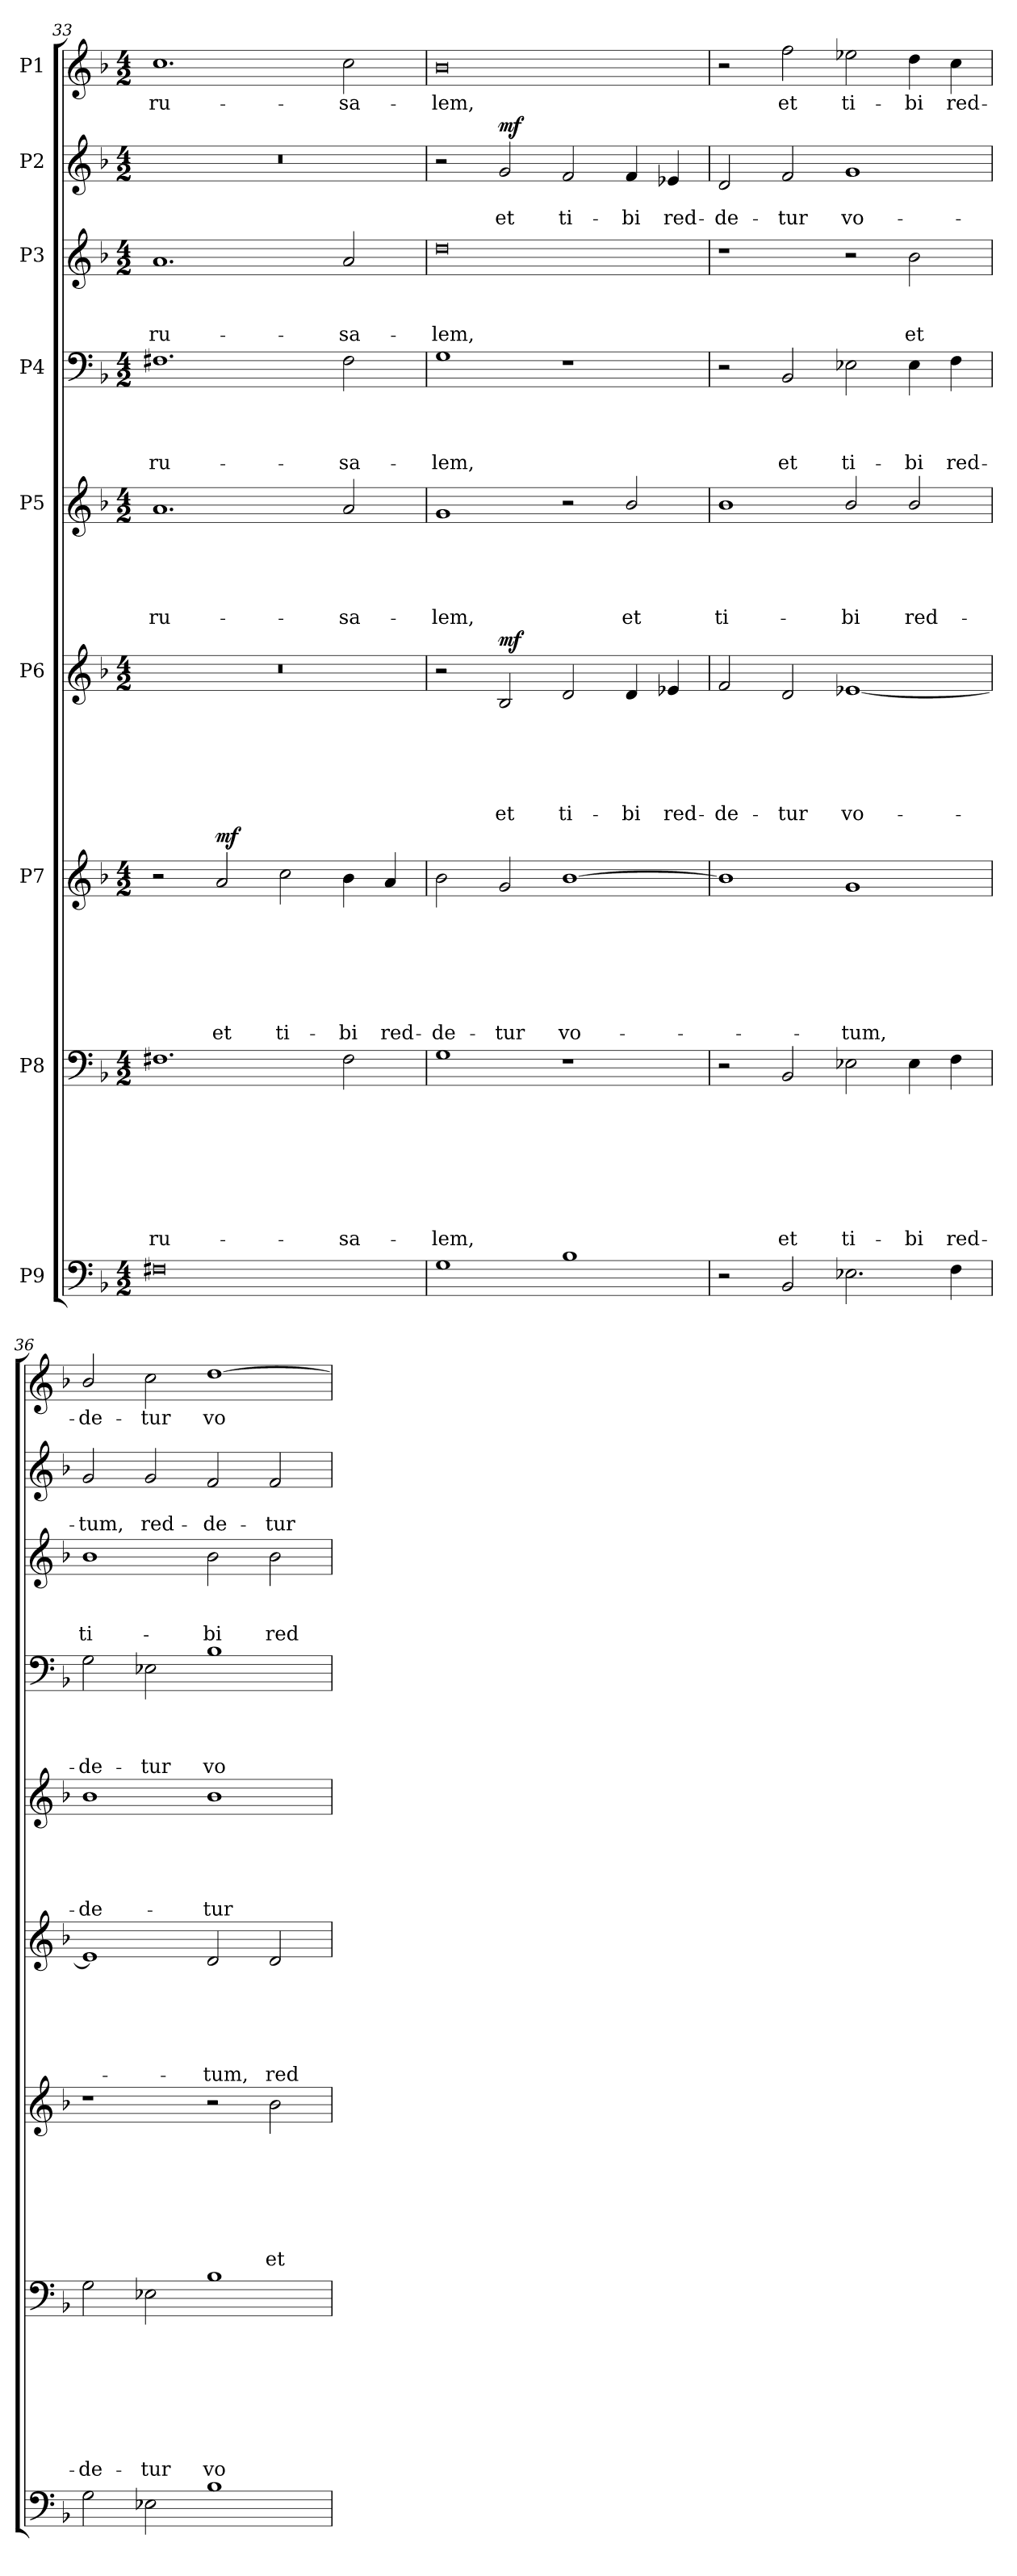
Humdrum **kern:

**kern	**kern	**text	**text	**text	**text	**text	**text	**text	**text	**kern	**text	**text	**text	**text	**text	**text	**text	**dynam	**kern	**text	**text	**text	**text	**text	**text	**dynam	**kern	**text	**text	**text	**text	**text	**kern	**text	**text	**text	**text	**kern	**text	**text	**text	**kern	**text	**text	**dynam	**kern	**text
*part9	*part8	*part8	*part8	*part8	*part8	*part8	*part8	*part8	*part8	*part7	*part7	*part7	*part7	*part7	*part7	*part7	*part7	*part7	*part6	*part6	*part6	*part6	*part6	*part6	*part6	*part6	*part5	*part5	*part5	*part5	*part5	*part5	*part4	*part4	*part4	*part4	*part4	*part3	*part3	*part3	*part3	*part2	*part2	*part2	*part2	*part1	*part1
*staff9	*staff8	*staff8	*staff8	*staff8	*staff8	*staff8	*staff8	*staff8	*staff8	*staff7	*staff7	*staff7	*staff7	*staff7	*staff7	*staff7	*staff7	*staff7	*staff6	*staff6	*staff6	*staff6	*staff6	*staff6	*staff6	*staff6	*staff5	*staff5	*staff5	*staff5	*staff5	*staff5	*staff4	*staff4	*staff4	*staff4	*staff4	*staff3	*staff3	*staff3	*staff3	*staff2	*staff2	*staff2	*staff2	*staff1	*staff1
*I"P9	*I"P8	*	*	*	*	*	*	*	*	*I"P7	*	*	*	*	*	*	*	*	*I"P6	*	*	*	*	*	*	*	*I"P5	*	*	*	*	*	*I"P4	*	*	*	*	*I"P3	*	*	*	*I"P2	*	*	*	*I"P1	*
!!LO:PB:g=z
*clefF4	*clefF4	*	*	*	*	*	*	*	*	*clefG2	*	*	*	*	*	*	*	*	*clefG2	*	*	*	*	*	*	*	*clefG2	*	*	*	*	*	*clefF4	*	*	*	*	*clefG2	*	*	*	*clefG2	*	*	*	*clefG2	*
*	*	*	*	*	*	*	*	*	*	*ITrd7c12	*	*	*	*	*	*	*	*	*	*	*	*	*	*	*	*	*	*	*	*	*	*	*	*	*	*	*	*ITrd7c12	*	*	*	*	*	*	*	*	*
*k[b-]	*k[b-]	*	*	*	*	*	*	*	*	*k[b-]	*	*	*	*	*	*	*	*	*k[b-]	*	*	*	*	*	*	*	*k[b-]	*	*	*	*	*	*k[b-]	*	*	*	*	*k[b-]	*	*	*	*k[b-]	*	*	*	*k[b-]	*
*F:	*F:	*	*	*	*	*	*	*	*	*F:	*	*	*	*	*	*	*	*	*F:	*	*	*	*	*	*	*	*F:	*	*	*	*	*	*F:	*	*	*	*	*F:	*	*	*	*F:	*	*	*	*F:	*
*M4/2	*M4/2	*	*	*	*	*	*	*	*	*M4/2	*	*	*	*	*	*	*	*	*M4/2	*	*	*	*	*	*	*	*M4/2	*	*	*	*	*	*M4/2	*	*	*	*	*M4/2	*	*	*	*M4/2	*	*	*	*M4/2	*
=33	=33	=33	=33	=33	=33	=33	=33	=33	=33	=33	=33	=33	=33	=33	=33	=33	=33	=33	=33	=33	=33	=33	=33	=33	=33	=33	=33	=33	=33	=33	=33	=33	=33	=33	=33	=33	=33	=33	=33	=33	=33	=33	=33	=33	=33	=33	=33
!	!	!	!	!	!	!	!	!	!LO:LY:b	!	!	!	!	!	!	!	!	!	!LO:N:vis=1	!	!	!	!	!	!	!	!	!	!	!	!	!LO:LY:b	!	!	!	!	!LO:LY:b	!	!	!	!LO:LY:b	!LO:N:vis=1	!	!	!	!	!LO:LY:b
0F#X	1.F#X	.	.	.	.	.	.	.	-ru-	2r	.	.	.	.	.	.	.	.	0r	.	.	.	.	.	.	.	1.a	.	.	.	.	-ru-	1.F#X	.	.	.	-ru-	1.A	.	.	-ru-	0r	.	.	.	1.cc	-ru-
!	!	!	!	!	!	!	!	!	!	!	!	!	!	!	!	!	!LO:LY:b	!LO:DY:a	!	!	!	!	!	!	!	!	!	!	!	!	!	!	!	!	!	!	!	!	!	!	!	!	!	!	!	!	!
.	.	.	.	.	.	.	.	.	.	2A/	.	.	.	.	.	.	et	mf	.	.	.	.	.	.	.	.	.	.	.	.	.	.	.	.	.	.	.	.	.	.	.	.	.	.	.	.	.
!	!	!	!	!	!	!	!	!	!	!	!	!	!	!	!	!	!LO:LY:b	!	!	!	!	!	!	!	!	!	!	!	!	!	!	!	!	!	!	!	!	!	!	!	!	!	!	!	!	!	!
.	.	.	.	.	.	.	.	.	.	2c\	.	.	.	.	.	.	ti-	.	.	.	.	.	.	.	.	.	.	.	.	.	.	.	.	.	.	.	.	.	.	.	.	.	.	.	.	.	.
!	!	!	!	!	!	!	!	!	!LO:LY:b	!	!	!	!	!	!	!	!LO:LY:b	!	!	!	!	!	!	!	!	!	!	!	!	!	!	!LO:LY:b	!	!	!	!	!LO:LY:b	!	!	!	!LO:LY:b	!	!	!	!	!	!LO:LY:b
.	2F#\	.	.	.	.	.	.	.	-sa-	4B-\	.	.	.	.	.	.	-bi	.	.	.	.	.	.	.	.	.	2a/	.	.	.	.	-sa-	2F#\	.	.	.	-sa-	2A/	.	.	-sa-	.	.	.	.	2cc\	-sa-
!	!	!	!	!	!	!	!	!	!	!	!	!	!	!	!	!	!LO:LY:b	!	!	!	!	!	!	!	!	!	!	!	!	!	!	!	!	!	!	!	!	!	!	!	!	!	!	!	!	!	!
.	.	.	.	.	.	.	.	.	.	4A/	.	.	.	.	.	.	red-	.	.	.	.	.	.	.	.	.	.	.	.	.	.	.	.	.	.	.	.	.	.	.	.	.	.	.	.	.	.
=34	=34	=34	=34	=34	=34	=34	=34	=34	=34	=34	=34	=34	=34	=34	=34	=34	=34	=34	=34	=34	=34	=34	=34	=34	=34	=34	=34	=34	=34	=34	=34	=34	=34	=34	=34	=34	=34	=34	=34	=34	=34	=34	=34	=34	=34	=34	=34
!	!	!	!	!	!	!	!	!	!LO:LY:b	!	!	!	!	!	!	!	!LO:LY:b	!	!	!	!	!	!	!	!	!	!	!	!	!	!	!LO:LY:b	!	!	!	!	!LO:LY:b	!	!	!	!LO:LY:b	!	!	!	!	!	!LO:LY:b
1G	1G	.	.	.	.	.	.	.	-lem,	2B-\	.	.	.	.	.	.	-de-	.	2r	.	.	.	.	.	.	.	1g	.	.	.	.	-lem,	1G	.	.	.	-lem,	0d	.	.	-lem,	2r	.	.	.	0b-	-lem,
!	!	!	!	!	!	!	!	!	!	!	!	!	!	!	!	!	!LO:LY:b	!	!	!	!	!	!	!	!LO:LY:b	!LO:DY:a	!	!	!	!	!	!	!	!	!	!	!	!	!	!	!	!	!	!LO:LY:b	!LO:DY:a	!	!
.	.	.	.	.	.	.	.	.	.	2G/	.	.	.	.	.	.	-tur	.	2B-/	.	.	.	.	.	et	mf	.	.	.	.	.	.	.	.	.	.	.	.	.	.	.	2g/	.	et	mf	.	.
!	!	!	!	!	!	!	!	!	!	!	!	!	!	!	!	!	!LO:LY:b	!	!	!	!	!	!	!	!LO:LY:b	!	!	!	!	!	!	!	!	!	!	!	!	!	!	!	!	!	!	!LO:LY:b	!	!	!
1B-	1r	.	.	.	.	.	.	.	.	[>1B-	.	.	.	.	.	.	vo-	.	2d/	.	.	.	.	.	ti-	.	2r	.	.	.	.	.	1r	.	.	.	.	.	.	.	.	2f/	.	ti-	.	.	.
!	!	!	!	!	!	!	!	!	!	!	!	!	!	!	!	!	!	!	!	!	!	!	!	!	!LO:LY:b	!	!	!	!	!	!	!LO:LY:b	!	!	!	!	!	!	!	!	!	!	!	!LO:LY:b	!	!	!
.	.	.	.	.	.	.	.	.	.	.	.	.	.	.	.	.	.	.	4d/	.	.	.	.	.	-bi	.	2b-/	.	.	.	.	et	.	.	.	.	.	.	.	.	.	4f/	.	-bi	.	.	.
!	!	!	!	!	!	!	!	!	!	!	!	!	!	!	!	!	!	!	!	!	!	!	!	!	!LO:LY:b	!	!	!	!	!	!	!	!	!	!	!	!	!	!	!	!	!	!	!LO:LY:b	!	!	!
.	.	.	.	.	.	.	.	.	.	.	.	.	.	.	.	.	.	.	4e-X/	.	.	.	.	.	red-	.	.	.	.	.	.	.	.	.	.	.	.	.	.	.	.	4e-X/	.	red-	.	.	.
=35	=35	=35	=35	=35	=35	=35	=35	=35	=35	=35	=35	=35	=35	=35	=35	=35	=35	=35	=35	=35	=35	=35	=35	=35	=35	=35	=35	=35	=35	=35	=35	=35	=35	=35	=35	=35	=35	=35	=35	=35	=35	=35	=35	=35	=35	=35	=35
!	!	!	!	!	!	!	!	!	!	!	!	!	!	!	!	!	!	!	!	!	!	!	!	!	!LO:LY:b	!	!	!	!	!	!	!LO:LY:b	!	!	!	!	!	!	!	!	!	!	!	!LO:LY:b	!	!	!
2r	2r	.	.	.	.	.	.	.	.	1B-]	.	.	.	.	.	.	.	.	2f/	.	.	.	.	.	-de-	.	1b-	.	.	.	.	ti-	2r	.	.	.	.	1r	.	.	.	2d/	.	-de-	.	2r	.
!	!	!	!	!	!	!	!	!	!LO:LY:b	!	!	!	!	!	!	!	!	!	!	!	!	!	!	!	!LO:LY:b	!	!	!	!	!	!	!	!	!	!	!	!LO:LY:b	!	!	!	!	!	!	!LO:LY:b	!	!	!LO:LY:b
2BB-/	2BB-/	.	.	.	.	.	.	.	et	.	.	.	.	.	.	.	.	.	2d/	.	.	.	.	.	-tur	.	.	.	.	.	.	.	2BB-/	.	.	.	et	.	.	.	.	2f/	.	-tur	.	2ff\	et
!	!	!	!	!	!	!	!	!	!LO:LY:b	!	!	!	!	!	!	!	!LO:LY:b	!	!	!	!	!	!	!	!LO:LY:b	!	!	!	!	!	!	!LO:LY:b	!	!	!	!	!LO:LY:b	!	!	!	!	!	!	!LO:LY:b	!	!	!LO:LY:b
2.E-X\	2E-X\	.	.	.	.	.	.	.	ti-	1G	.	.	.	.	.	.	-tum,	.	[<1e-X	.	.	.	.	.	vo-	.	2b-/	.	.	.	.	-bi	2E-X\	.	.	.	ti-	2r	.	.	.	1g	.	vo-	.	2ee-X\	ti-
!	!	!	!	!	!	!	!	!	!LO:LY:b	!	!	!	!	!	!	!	!	!	!	!	!	!	!	!	!	!	!	!	!	!	!	!LO:LY:b	!	!	!	!	!LO:LY:b	!	!	!	!LO:LY:b	!	!	!	!	!	!LO:LY:b
.	4E-\	.	.	.	.	.	.	.	-bi	.	.	.	.	.	.	.	.	.	.	.	.	.	.	.	.	.	2b-/	.	.	.	.	red-	4E-\	.	.	.	-bi	2B-\	.	.	et	.	.	.	.	4dd\	-bi
!	!	!	!	!	!	!	!	!	!LO:LY:b	!	!	!	!	!	!	!	!	!	!	!	!	!	!	!	!	!	!	!	!	!	!	!	!	!	!	!	!LO:LY:b	!	!	!	!	!	!	!	!	!	!LO:LY:b
4F\	4F\	.	.	.	.	.	.	.	red-	.	.	.	.	.	.	.	.	.	.	.	.	.	.	.	.	.	.	.	.	.	.	.	4F\	.	.	.	red-	.	.	.	.	.	.	.	.	4cc\	red-
=36	=36	=36	=36	=36	=36	=36	=36	=36	=36	=36	=36	=36	=36	=36	=36	=36	=36	=36	=36	=36	=36	=36	=36	=36	=36	=36	=36	=36	=36	=36	=36	=36	=36	=36	=36	=36	=36	=36	=36	=36	=36	=36	=36	=36	=36	=36	=36
!	!	!	!	!	!	!	!	!	!LO:LY:b	!	!	!	!	!	!	!	!	!	!	!	!	!	!	!	!	!	!	!	!	!	!	!LO:LY:b	!	!	!	!	!LO:LY:b	!	!	!	!LO:LY:b	!	!	!LO:LY:b	!	!	!LO:LY:b
2G\	2G\	.	.	.	.	.	.	.	-de-	1r	.	.	.	.	.	.	.	.	1e-]	.	.	.	.	.	.	.	1b-	.	.	.	.	-de-	2G\	.	.	.	-de-	1B-	.	.	ti-	2g/	.	-tum,	.	2b-/	-de-
!	!	!	!	!	!	!	!	!	!LO:LY:b	!	!	!	!	!	!	!	!	!	!	!	!	!	!	!	!	!	!	!	!	!	!	!	!	!	!	!	!LO:LY:b	!	!	!	!	!	!	!LO:LY:b	!	!	!LO:LY:b
2E-X\	2E-X\	.	.	.	.	.	.	.	-tur	.	.	.	.	.	.	.	.	.	.	.	.	.	.	.	.	.	.	.	.	.	.	.	2E-X\	.	.	.	-tur	.	.	.	.	2g/	.	red-	.	2cc\	-tur
!	!	!	!	!	!	!	!	!	!LO:LY:b	!	!	!	!	!	!	!	!	!	!	!	!	!	!	!	!LO:LY:b	!	!	!	!	!	!	!LO:LY:b	!	!	!	!	!LO:LY:b	!	!	!	!LO:LY:b	!	!	!LO:LY:b	!	!	!LO:LY:b
1B-	1B-	.	.	.	.	.	.	.	vo-	2r	.	.	.	.	.	.	.	.	2d/	.	.	.	.	.	-tum,	.	1b-	.	.	.	.	-tur	1B-	.	.	.	vo-	2B-\	.	.	-bi	2f/	.	-de-	.	[>1dd	vo-
!	!	!	!	!	!	!	!	!	!	!	!	!	!	!	!	!	!LO:LY:b	!	!	!	!	!	!	!	!LO:LY:b	!	!	!	!	!	!	!	!	!	!	!	!	!	!	!	!LO:LY:b	!	!	!LO:LY:b	!	!	!
.	.	.	.	.	.	.	.	.	.	2B-\	.	.	.	.	.	.	et	.	2d/	.	.	.	.	.	red-	.	.	.	.	.	.	.	.	.	.	.	.	2B-\	.	.	red-	2f/	.	-tur	.	.	.
=	=	=	=	=	=	=	=	=	=	=	=	=	=	=	=	=	=	=	=	=	=	=	=	=	=	=	=	=	=	=	=	=	=	=	=	=	=	=	=	=	=	=	=	=	=	=	=
*-	*-	*-	*-	*-	*-	*-	*-	*-	*-	*-	*-	*-	*-	*-	*-	*-	*-	*-	*-	*-	*-	*-	*-	*-	*-	*-	*-	*-	*-	*-	*-	*-	*-	*-	*-	*-	*-	*-	*-	*-	*-	*-	*-	*-	*-	*-	*-
